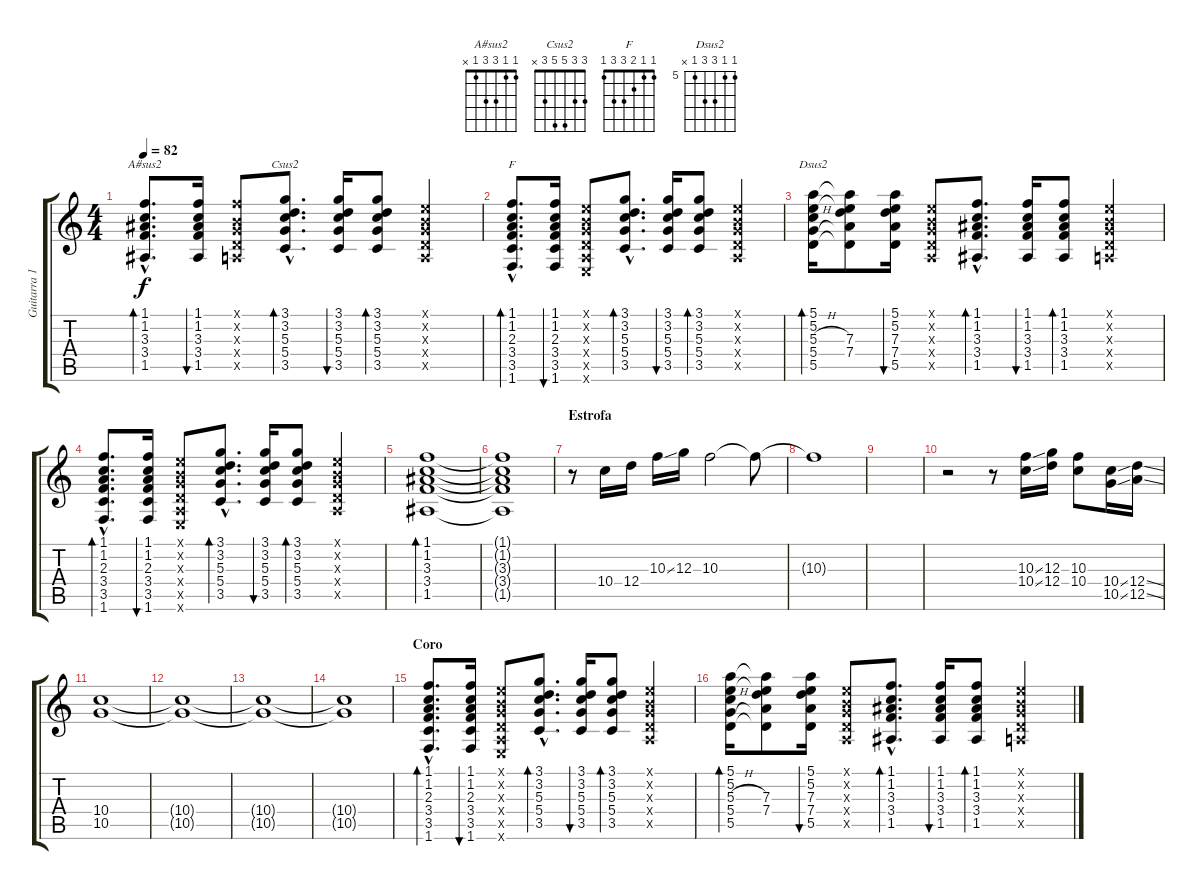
\track ("Guitarra 1" "Guitarra 1") {instrument acousticguitarsteel}
\staff {score tabs}
\tuning (E4 B3 G3 D3 A2 E2) {hide}
\chord ("A#sus2" 1 1 3 3 1 x)
\chord ("Csus2" 3 3 5 5 3 x)
\chord ("F" 1 1 2 3 3 1)
\chord ("Dsus2" 5 5 7 7 5 x) {firstfret 5}
\ts (4 4)
\tempo 82
\clef g2
\ks c
(1.1{hac} 1.2{hac} 3.3{hac} 3.4{hac} 1.5{hac}).8{d bd 60 ch "A#sus2" dy f} (1.1 1.2 3.3 3.4 1.5).16{bu 60} (1.1{x} 0.2{x} 0.3{x} 0.4{x} 0.5{x}).8 (3.1{hac} 3.2{hac} 5.3{hac} 5.4{hac} 3.5{hac}).8{d bd 60 ch "Csus2"} (3.1 3.2 5.3 5.4 3.5).16{bu 60} (3.1 3.2 5.3 5.4 3.5).8{bd 60} (0.1{x} 0.2{x} 0.3{x} 0.4{x} 0.5{x}).4 |
(1.1{hac} 1.2{hac} 2.3{hac} 3.4{hac} 3.5{hac} 1.6{hac}).8{d bd 60 ch "F"} (1.1 1.2 2.3 3.4 3.5 1.6).16{bu 60} (0.1{x} 0.2{x} 0.3{x} 0.4{x} 0.5{x} 0.6{x}).8 (3.1{hac} 3.2{hac} 5.3{hac} 5.4{hac} 3.5{hac}).8{d bd 60} (3.1 3.2 5.3 5.4 3.5).16{bu 60} (3.1 3.2 5.3 5.4 3.5).8{bd 60} (0.1{x} 0.2{x} 0.3{x} 0.4{x} 0.5{x}).4 |
(5.1 5.2 5.3{h} 5.4{h} 5.5).16{bd 60 ch "Dsus2"} (5.1{t} 5.2{t} 7.3 7.4 5.5{t}).8 (5.1 5.2 7.3 7.4 5.5).16{bu 60} (0.1{x} 0.2{x} 0.3{x} 0.4{x} 0.5{x}).8 (1.1{hac} 1.2{hac} 3.3{hac} 3.4{hac} 1.5{hac}).8{d bd 60} (1.1 1.2 3.3 3.4 1.5).16{bu 60} (1.1 1.2 3.3 3.4 1.5).8{bd 60} (0.1{x} 0.2{x} 0.3{x} 0.4{x} 0.5{x}).4 |
(1.1{hac} 1.2{hac} 2.3{hac} 3.4{hac} 3.5{hac} 1.6{hac}).8{d bd 60} (1.1 1.2 2.3 3.4 3.5 1.6).16{bu 60} (0.1{x} 0.2{x} 0.3{x} 0.4{x} 0.5{x} 0.6{x}).8 (3.1{hac} 3.2{hac} 5.3{hac} 5.4{hac} 3.5{hac}).8{d bd 60} (3.1 3.2 5.3 5.4 3.5).16{bu 60} (3.1 3.2 5.3 5.4 3.5).8{bd 60} (0.1{x} 0.2{x} 0.3{x} 0.4{x} 0.5{x}).4 |
(1.1 1.2 3.3 3.4 1.5).1{bd 60} |
(1.1{t} 1.2{t} 3.3{t} 3.4{t} 1.5{t}).1 |
\section ("" "Estrofa")
r.8{balance 8} 10.4.16 12.4.16 10.3{ss}.16 12.3.16 10.3.2 10.3{t}.8 |
10.3{t}.1 |
|
r.2 r.8 (10.3{ss} 10.4{ss}).16 (12.3 12.4).16 (10.3 10.4).8 (10.4{ss} 10.5{ss}).16 (12.4{ss} 12.5{ss}).16 |
(10.4 10.5).1 |
(10.4{t} 10.5{t}).1 |
(10.4{t} 10.5{t}).1 |
(10.4{t} 10.5{t}).1 |
\section ("" "Coro")
(1.1{hac} 1.2{hac} 2.3{hac} 3.4{hac} 3.5{hac} 1.6{hac}).8{d bd 60 balance 0} (1.1 1.2 2.3 3.4 3.5 1.6).16{bu 60} (0.1{x} 0.2{x} 0.3{x} 0.4{x} 0.5{x} 0.6{x}).8 (3.1{hac} 3.2{hac} 5.3{hac} 5.4{hac} 3.5{hac}).8{d bd 60} (3.1 3.2 5.3 5.4 3.5).16{bu 60} (3.1 3.2 5.3 5.4 3.5).8{bd 60} (0.1{x} 0.2{x} 0.3{x} 0.4{x} 0.5{x}).4 |
(5.1 5.2 5.3{h} 5.4{h} 5.5).16{bd 60} (5.1{t} 5.2{t} 7.3 7.4 5.5{t}).8 (5.1 5.2 7.3 7.4 5.5).16{bu 60} (0.1{x} 0.2{x} 0.3{x} 0.4{x} 0.5{x}).8 (1.1{hac} 1.2{hac} 3.3{hac} 3.4{hac} 1.5{hac}).8{d bd 60} (1.1 1.2 3.3 3.4 1.5).16{bu 60} (1.1 1.2 3.3 3.4 1.5).8{bd 60} (0.1{x} 0.2{x} 0.3{x} 0.4{x} 0.5{x}).4
